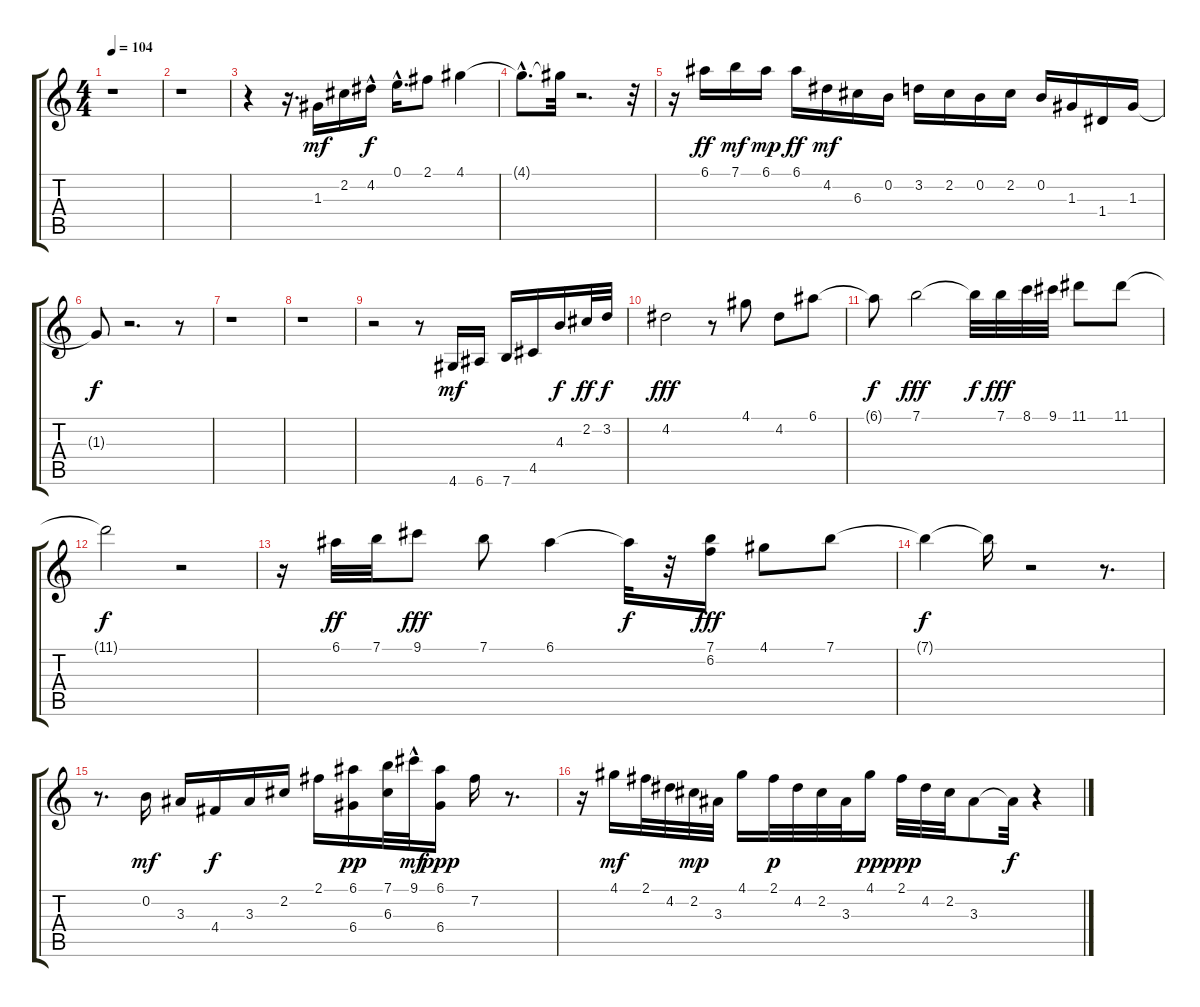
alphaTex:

\track "" {instrument acousticguitarnylon}
\staff {score tabs}
\tuning (E4 B3 G3 D3 A2 E2) {hide}
\ts (4 4)
\tempo 104
\clef g2
\ks c
r.1{dy f} |
r.1 |
r.4 r.16{d} 1.3.16{dy mf} 2.2.16 4.2{hac}.16{dy f} 0.1{hac}.16{d} 2.1.8 4.1.4 |
4.1{hac t}.8{d} 4.1{t}.32 r.2{d} r.32 |
r.16 6.1.16{dy ff} 7.1.16{dy mf} 6.1.16{dy mp} 6.1.16{dy ff} 4.2.16{dy mf} 6.3.16 0.2.16 3.2.16 2.2.16 0.2.16 2.2.16 0.2.16 1.3.16 1.4.16 1.3.16 |
1.3{t}.8{dy f} r.2{d} r.8 |
r.1 |
r.1 |
r.2 r.8 4.6.16{dy mf} 6.6.16 7.6.16 4.5.16 4.3.16{dy f} 2.2.32{dy ff} 3.2.32{dy f} |
4.2.2{dy fff} r.8 4.1.8 4.2.8 6.1.8 |
6.1{t}.8{dy f} 7.1.2{dy fff} 7.1{t}.32{dy f} 7.1.32{dy fff} 8.1.32 9.1.32 11.1.8 11.1.8 |
11.1{t}.2{dy f} r.2 |
r.16 6.1.32{dy ff} 7.1.32 9.1.8{dy fff} 7.1.8 6.1.4 6.1{t}.32{dy f} r.32 (7.1 6.2).16{dy fff} 4.1.8 7.1.8 |
7.1{t}.4{dy f} 7.1{t}.16 r.2 r.8{d} |
r.8{d} 0.2.16{dy mf} 3.3.16 4.4.16{dy f} 3.3.16 2.2.16 2.1.16 (6.1 6.4).16{dy pp} (7.1 6.3).32 9.1{hac}.32{dy mf} (6.1 6.4).16{dy ppp} 7.2.16 r.8{d} |
r.16 4.1.16{dy mf} 2.1.32 4.2.32 2.2.32{dy mp} 3.3.32 4.1.16 2.1.32{dy p} 4.2.32 2.2.32 3.3.32 4.1.16{dy pp} 2.1.32{dy ppp} 4.2.32 2.2.32 3.3.8 3.3{t}.32{dy f} r.4
